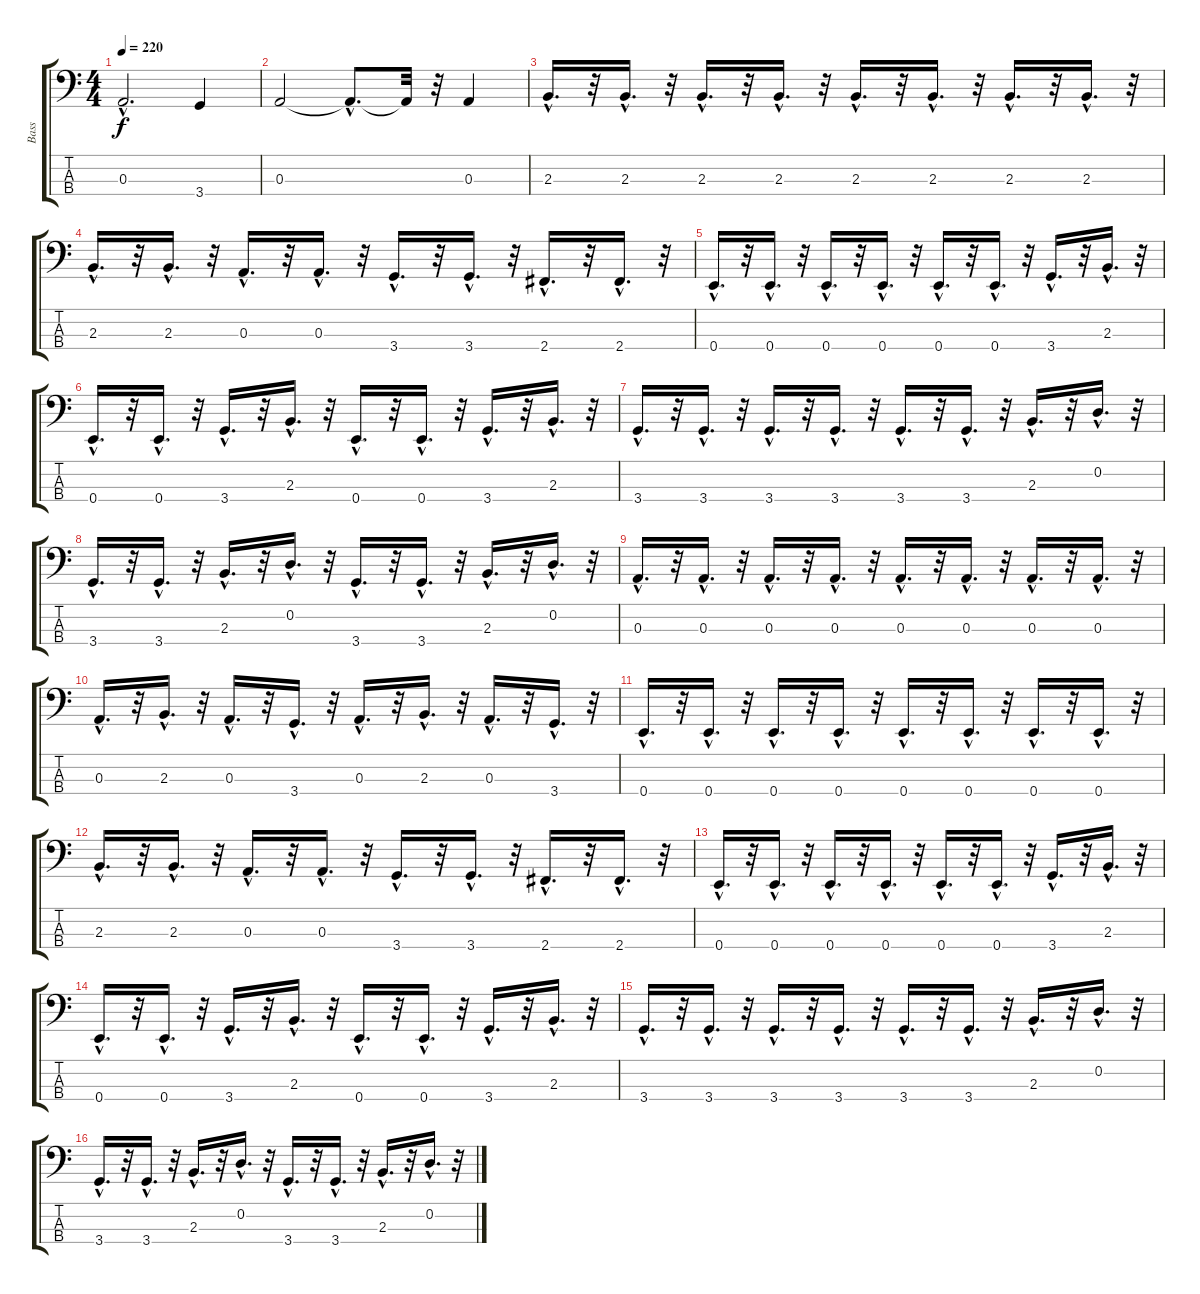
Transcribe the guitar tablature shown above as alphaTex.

\track ("Bass" "Bass") {instrument electricbassfinger}
\staff {score tabs}
\tuning (G2 D2 A1 E1) {hide}
\ts (4 4)
\tempo 220
\clef f4
\ks c
0.3{hac}.2{d dy f} 3.4.4 |
0.3.2 0.3{hac t}.8{d} 0.3{t}.32 r.32 0.3.4 |
2.3{hac}.16{d} r.32 2.3{hac}.16{d} r.32 2.3{hac}.16{d} r.32 2.3{hac}.16{d} r.32 2.3{hac}.16{d} r.32 2.3{hac}.16{d} r.32 2.3{hac}.16{d} r.32 2.3{hac}.16{d} r.32 |
2.3{hac}.16{d} r.32 2.3{hac}.16{d} r.32 0.3{hac}.16{d} r.32 0.3{hac}.16{d} r.32 3.4{hac}.16{d} r.32 3.4{hac}.16{d} r.32 2.4{hac}.16{d} r.32 2.4{hac}.16{d} r.32 |
0.4{hac}.16{d} r.32 0.4{hac}.16{d} r.32 0.4{hac}.16{d} r.32 0.4{hac}.16{d} r.32 0.4{hac}.16{d} r.32 0.4{hac}.16{d} r.32 3.4{hac}.16{d} r.32 2.3{hac}.16{d} r.32 |
0.4{hac}.16{d} r.32 0.4{hac}.16{d} r.32 3.4{hac}.16{d} r.32 2.3{hac}.16{d} r.32 0.4{hac}.16{d} r.32 0.4{hac}.16{d} r.32 3.4{hac}.16{d} r.32 2.3{hac}.16{d} r.32 |
3.4{hac}.16{d} r.32 3.4{hac}.16{d} r.32 3.4{hac}.16{d} r.32 3.4{hac}.16{d} r.32 3.4{hac}.16{d} r.32 3.4{hac}.16{d} r.32 2.3{hac}.16{d} r.32 0.2{hac}.16{d} r.32 |
3.4{hac}.16{d} r.32 3.4{hac}.16{d} r.32 2.3{hac}.16{d} r.32 0.2{hac}.16{d} r.32 3.4{hac}.16{d} r.32 3.4{hac}.16{d} r.32 2.3{hac}.16{d} r.32 0.2{hac}.16{d} r.32 |
0.3{hac}.16{d} r.32 0.3{hac}.16{d} r.32 0.3{hac}.16{d} r.32 0.3{hac}.16{d} r.32 0.3{hac}.16{d} r.32 0.3{hac}.16{d} r.32 0.3{hac}.16{d} r.32 0.3{hac}.16{d} r.32 |
0.3{hac}.16{d} r.32 2.3{hac}.16{d} r.32 0.3{hac}.16{d} r.32 3.4{hac}.16{d} r.32 0.3{hac}.16{d} r.32 2.3{hac}.16{d} r.32 0.3{hac}.16{d} r.32 3.4{hac}.16{d} r.32 |
0.4{hac}.16{d} r.32 0.4{hac}.16{d} r.32 0.4{hac}.16{d} r.32 0.4{hac}.16{d} r.32 0.4{hac}.16{d} r.32 0.4{hac}.16{d} r.32 0.4{hac}.16{d} r.32 0.4{hac}.16{d} r.32 |
2.3{hac}.16{d} r.32 2.3{hac}.16{d} r.32 0.3{hac}.16{d} r.32 0.3{hac}.16{d} r.32 3.4{hac}.16{d} r.32 3.4{hac}.16{d} r.32 2.4{hac}.16{d} r.32 2.4{hac}.16{d} r.32 |
0.4{hac}.16{d} r.32 0.4{hac}.16{d} r.32 0.4{hac}.16{d} r.32 0.4{hac}.16{d} r.32 0.4{hac}.16{d} r.32 0.4{hac}.16{d} r.32 3.4{hac}.16{d} r.32 2.3{hac}.16{d} r.32 |
0.4{hac}.16{d} r.32 0.4{hac}.16{d} r.32 3.4{hac}.16{d} r.32 2.3{hac}.16{d} r.32 0.4{hac}.16{d} r.32 0.4{hac}.16{d} r.32 3.4{hac}.16{d} r.32 2.3{hac}.16{d} r.32 |
3.4{hac}.16{d} r.32 3.4{hac}.16{d} r.32 3.4{hac}.16{d} r.32 3.4{hac}.16{d} r.32 3.4{hac}.16{d} r.32 3.4{hac}.16{d} r.32 2.3{hac}.16{d} r.32 0.2{hac}.16{d} r.32 |
3.4{hac}.16{d} r.32 3.4{hac}.16{d} r.32 2.3{hac}.16{d} r.32 0.2{hac}.16{d} r.32 3.4{hac}.16{d} r.32 3.4{hac}.16{d} r.32 2.3{hac}.16{d} r.32 0.2{hac}.16{d} r.32
